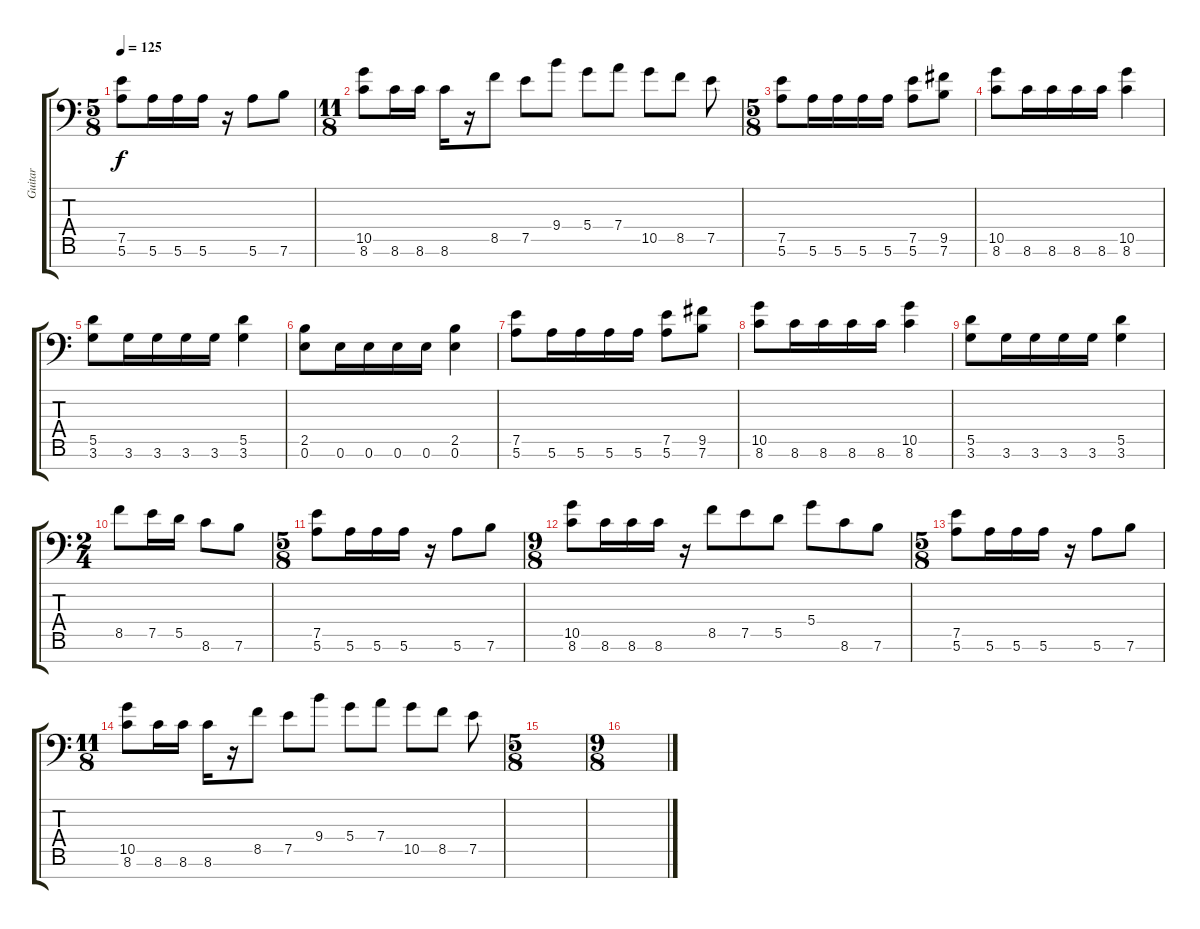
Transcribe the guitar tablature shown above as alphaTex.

\track ("Guitar " "Guitar ") {instrument distortionguitar}
\staff {score tabs}
\tuning (E4 B3 G3 D3 A2 E2 A1) {hide}
\ts (5 8)
\tempo 125
\clef f4
\ks c
(7.5 5.6).8{dy f} 5.6.16 5.6.16 5.6.16 r.16 5.6.8 7.6.8 |
\ts (11 8)
(10.5 8.6).8 8.6.16 8.6.16 8.6.16 r.16 8.5.8 7.5.8 9.4.8 5.4.8 7.4.8 10.5.8 8.5.8 7.5.8 |
\ts (5 8)
(7.5 5.6).8 5.6.16 5.6.16 5.6.16 5.6.16 (7.5 5.6).8 (9.5 7.6).8 |
(10.5 8.6).8 8.6.16 8.6.16 8.6.16 8.6.16 (10.5 8.6).4 |
(5.5 3.6).8 3.6.16 3.6.16 3.6.16 3.6.16 (5.5 3.6).4 |
(2.5 0.6).8 0.6.16 0.6.16 0.6.16 0.6.16 (2.5 0.6).4 |
(7.5 5.6).8 5.6.16 5.6.16 5.6.16 5.6.16 (7.5 5.6).8 (9.5 7.6).8 |
(10.5 8.6).8 8.6.16 8.6.16 8.6.16 8.6.16 (10.5 8.6).4 |
(5.5 3.6).8 3.6.16 3.6.16 3.6.16 3.6.16 (5.5 3.6).4 |
\ts (2 4)
8.5.8 7.5.16 5.5.16 8.6.8 7.6.8 |
\ts (5 8)
(7.5 5.6).8 5.6.16 5.6.16 5.6.16 r.16 5.6.8 7.6.8 |
\ts (9 8)
(10.5 8.6).8 8.6.16 8.6.16 8.6.16 r.16 8.5.8 7.5.8 5.5.8 5.4.8 8.6.8 7.6.8 |
\ts (5 8)
(7.5 5.6).8 5.6.16 5.6.16 5.6.16 r.16 5.6.8 7.6.8 |
\ts (11 8)
(10.5 8.6).8 8.6.16 8.6.16 8.6.16 r.16 8.5.8 7.5.8 9.4.8 5.4.8 7.4.8 10.5.8 8.5.8 7.5.8 |
\ts (5 8)
|
\ts (9 8)
